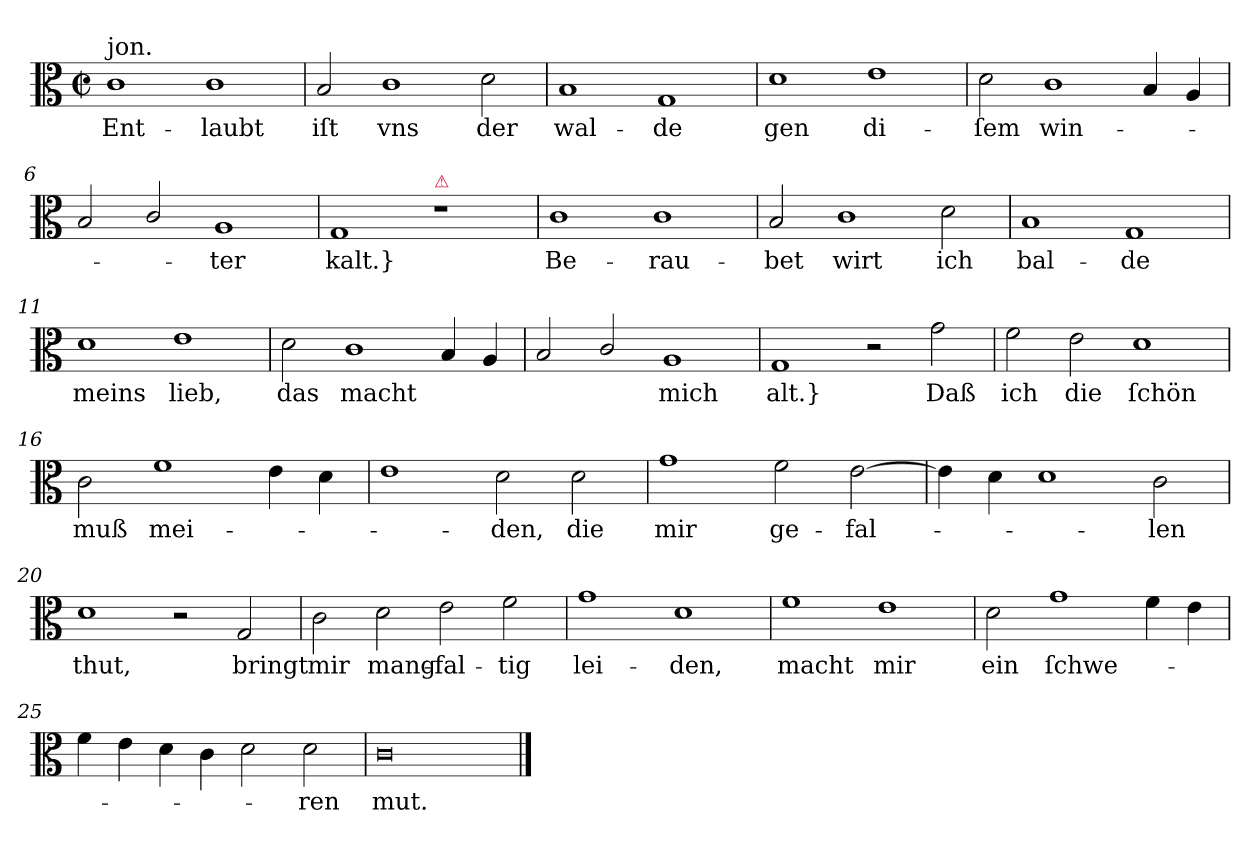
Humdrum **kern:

**kern	**text
*part1	*part1
*staff1	*staff1
*clefC3	*
*k[]	*
*M4/2	*
*met(c|)	*
=1	=1
!LO:TX:a:t=jon.	!
1c	Ent-
1c	-laubt
=2	=2
2B	iſt
1c	vns
2d	der
=3	=3
1B	wal-
1G	-de
=4	=4
1d	gen
1e	di-
=5	=5
2d	-ſem
1c	win-
4B	.
4A	.
=6	=6
2B	.
2c/	.
1A	-ter
=7	=7
1G	kalt.}
!LO:TX:a:color=crimson:t=⚠	!
1r	.
=8	=8
1c	Be-
1c	-rau-
=9	=9
2B	-bet
1c	wirt
2d	ich
=10	=10
1B	bal-
1G	-de
=11	=11
1d	meins
1e	lieb,
=12	=12
2d	das
1c	macht
4B	.
4A	.
=13	=13
2B	.
2c/	.
1A	mich
=14	=14
1G	alt.}
2r	.
2g	Daß
=15	=15
2f	ich
2e	die
1d	ſchön
=16	=16
2c	muß
1f	mei-
4e	.
4d	.
=17	=17
1e	.
2d	-den,
2d	die
=18	=18
1g	mir
2f	ge-
[2e	-fal-
=19	=19
4e]	.
4d	.
1d	.
2c	-len
=20	=20
1d	thut,
2r	.
2G	bringt
=21	=21
2c	mir
2d	mang-
2e	-fal-
2f	-tig
=22	=22
1g	lei-
1d	-den,
=23	=23
1f	macht
1e	mir
=24	=24
2d	ein
1g	ſchwe-
4f	.
4e	.
=25	=25
4f	.
4e	.
4d	.
4c	.
2d	.
2d	-ren
=26	=26
0c	mut.
==	==
*-	*-
